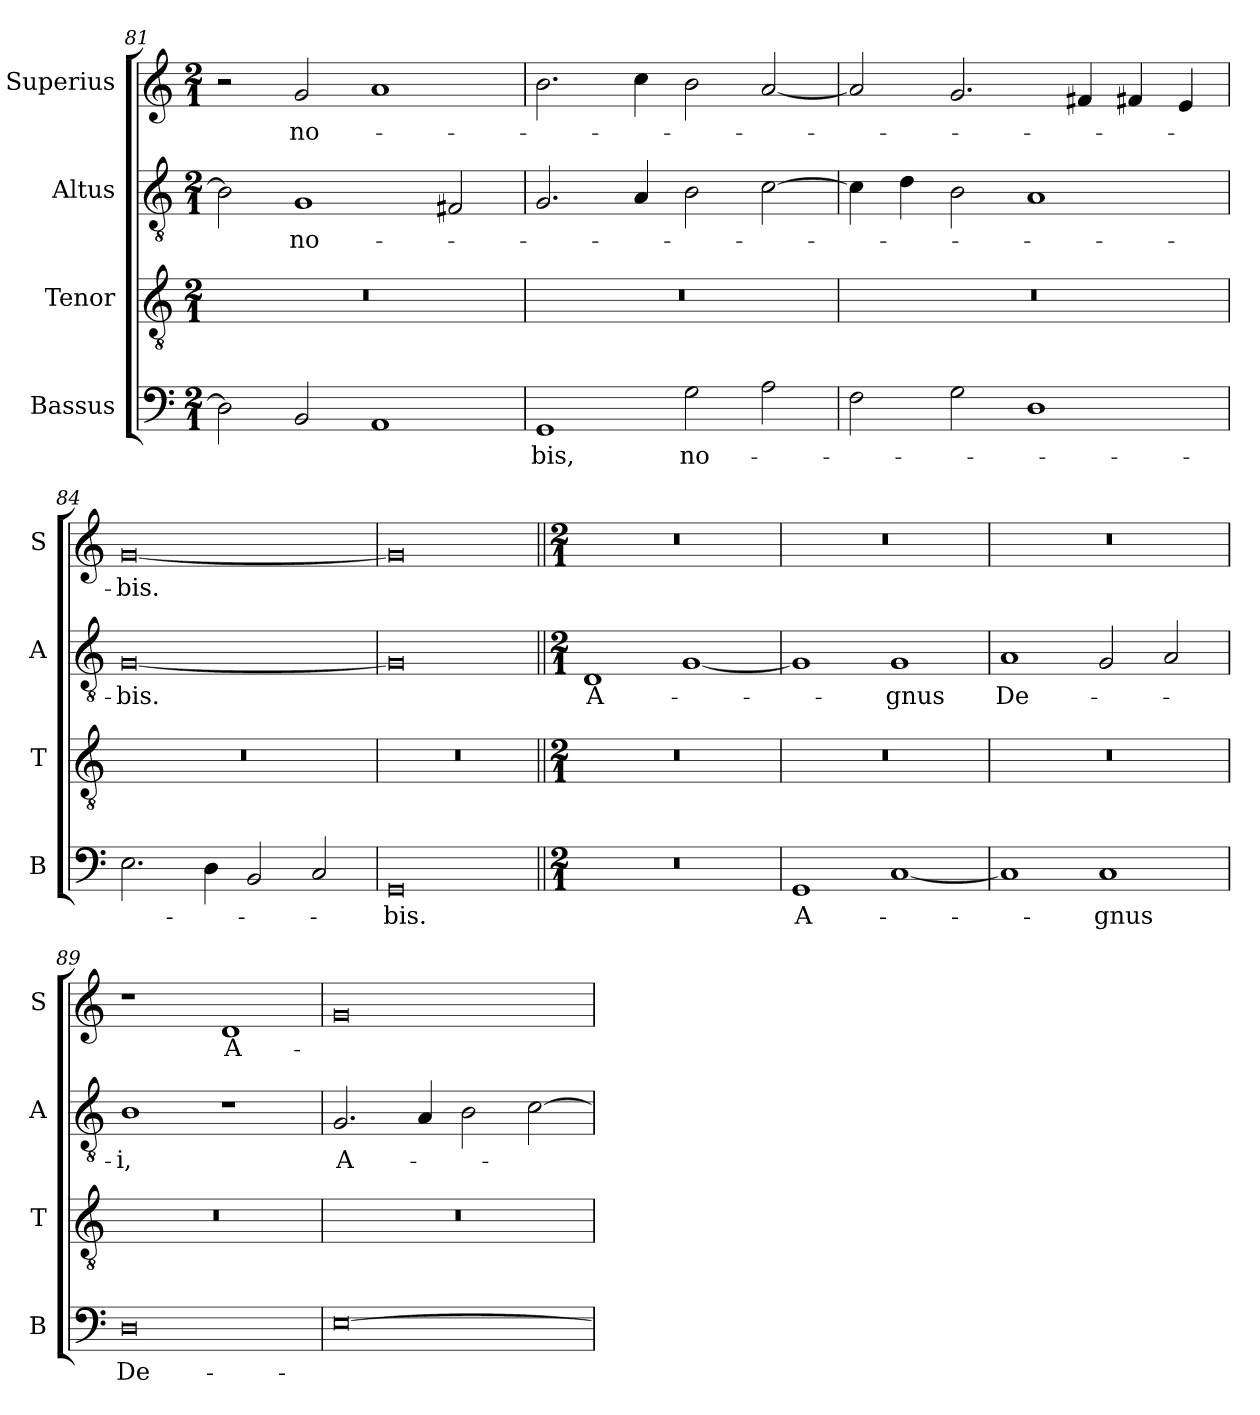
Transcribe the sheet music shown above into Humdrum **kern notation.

**kern	**text	**kern	**kern	**text	**kern	**text
*part4	*part4	*part3	*part2	*part2	*part1	*part1
*staff4	*staff4	*staff3	*staff2	*staff2	*staff1	*staff1
*I"Bassus	*	*I"Tenor	*I"Altus	*	*I"Superius	*
*I'B	*	*I'T	*I'A	*	*I'S	*
*clefF4	*	*clefGv2	*clefGv2	*	*clefG2	*
*k[]	*	*k[]	*k[]	*	*k[]	*
*M2/1	*	*M2/1	*M2/1	*	*M2/1	*
=81	=81	=81	=81	=81	=81	=81
2D]	.	0r	2B]	.	2r	.
!	!	!	!	!LO:LY:i	!	!LO:LY:i
2BB	.	.	1G	no-	2g	no-
1AA	.	.	.	.	1a	.
.	.	.	2F#X	.	.	.
=82	=82	=82	=82	=82	=82	=82
!	!LO:LY:i	!	!	!	!	!
1GG	-bis,	0r	2.G	.	2.b	.
.	.	.	4A	.	4cc	.
!	!LO:LY:i	!	!	!	!	!
2G	no-	.	2B	.	2b	.
2A	.	.	[2c	.	[2a	.
=83	=83	=83	=83	=83	=83	=83
2F	.	0r	4c]	.	2a]	.
.	.	.	4d	.	.	.
2G	.	.	2B	.	2.g	.
1D	.	.	1A	.	.	.
.	.	.	.	.	4f#X	.
.	.	.	.	.	4f#X	.
.	.	.	.	.	4e	.
=84	=84	=84	=84	=84	=84	=84
2.E	.	0r	[0G	-bis.	[0g	-bis.
4D	.	.	.	.	.	.
2BB	.	.	.	.	.	.
2C	.	.	.	.	.	.
=85	=85	=85	=85	=85	=85	=85
0GG	-bis.	0r	0G]	.	0g]	.
=86||	=86||	=86||	=86||	=86||	=86||	=86||
*M2/1	*	*M2/1	*M2/1	*	*M2/1	*
0r	.	0r	1D	A-	0r	.
.	.	.	[1G	.	.	.
=87	=87	=87	=87	=87	=87	=87
1GG	A-	0r	1G]	.	0r	.
[1C	.	.	1G	-gnus	.	.
=88	=88	=88	=88	=88	=88	=88
1C]	.	0r	1A	De-	0r	.
1C	-gnus	.	2G	.	.	.
.	.	.	2A	.	.	.
=89	=89	=89	=89	=89	=89	=89
!	!LO:LY:i	!	!	!	!	!
0D	De-	0r	1B	-i,	1r	.
.	.	.	1r	.	1d	A-
=90	=90	=90	=90	=90	=90	=90
!	!	!	!	!LO:LY:i	!	!
[0E	.	0r	2.G	A-	0g	.
.	.	.	4A	.	.	.
.	.	.	2B	.	.	.
.	.	.	[2c	.	.	.
=	=	=	=	=	=	=
*-	*-	*-	*-	*-	*-	*-
